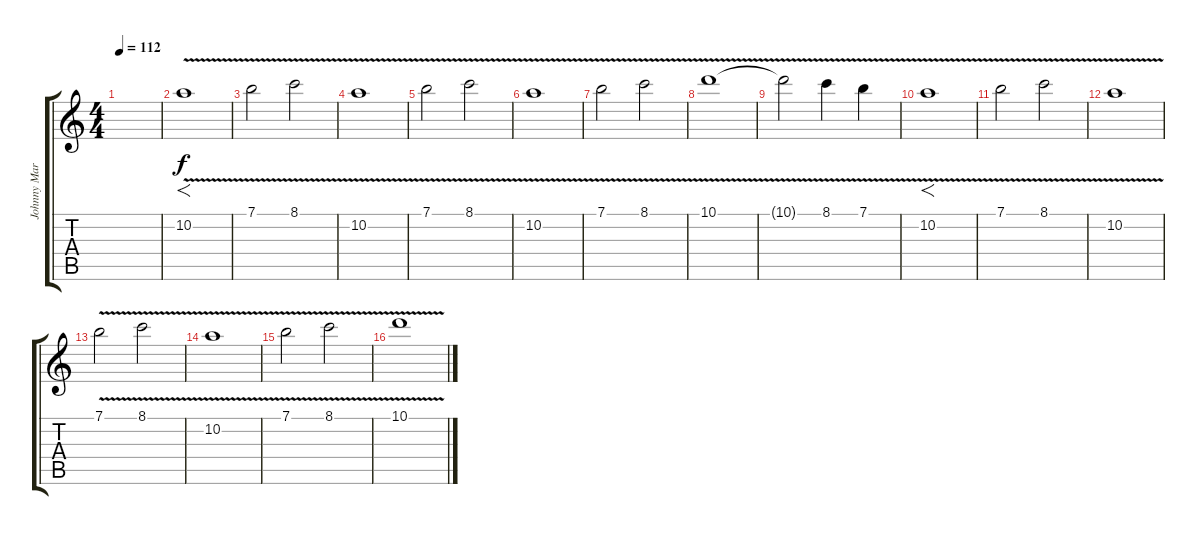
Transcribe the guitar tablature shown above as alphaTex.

\track ("Johnny Marr " "Johnny Mar") {instrument acousticguitarsteel}
\staff {score tabs}
\tuning (E4 B3 G3 D3 A2 E2) {hide}
\ts (4 4)
\tempo 112
\clef g2
\ks c
|
10.2{v}.1{f volume 11 instrument viola} |
7.1{v}.2 8.1{v}.2 |
10.2{v}.1{volume 11 instrument viola} |
7.1{v}.2 8.1{v}.2 |
10.2{v}.1{volume 11 instrument viola} |
7.1{v}.2 8.1{v}.2 |
10.1{v}.1 |
10.1{t}.2 8.1{v}.4 7.1{v}.4 |
10.2{v}.1{f volume 11 instrument viola} |
7.1{v}.2 8.1{v}.2 |
10.2{v}.1{volume 11 instrument viola} |
7.1{v}.2 8.1{v}.2 |
10.2{v}.1{volume 11 instrument viola} |
7.1{v}.2 8.1{v}.2 |
10.1{v}.1
